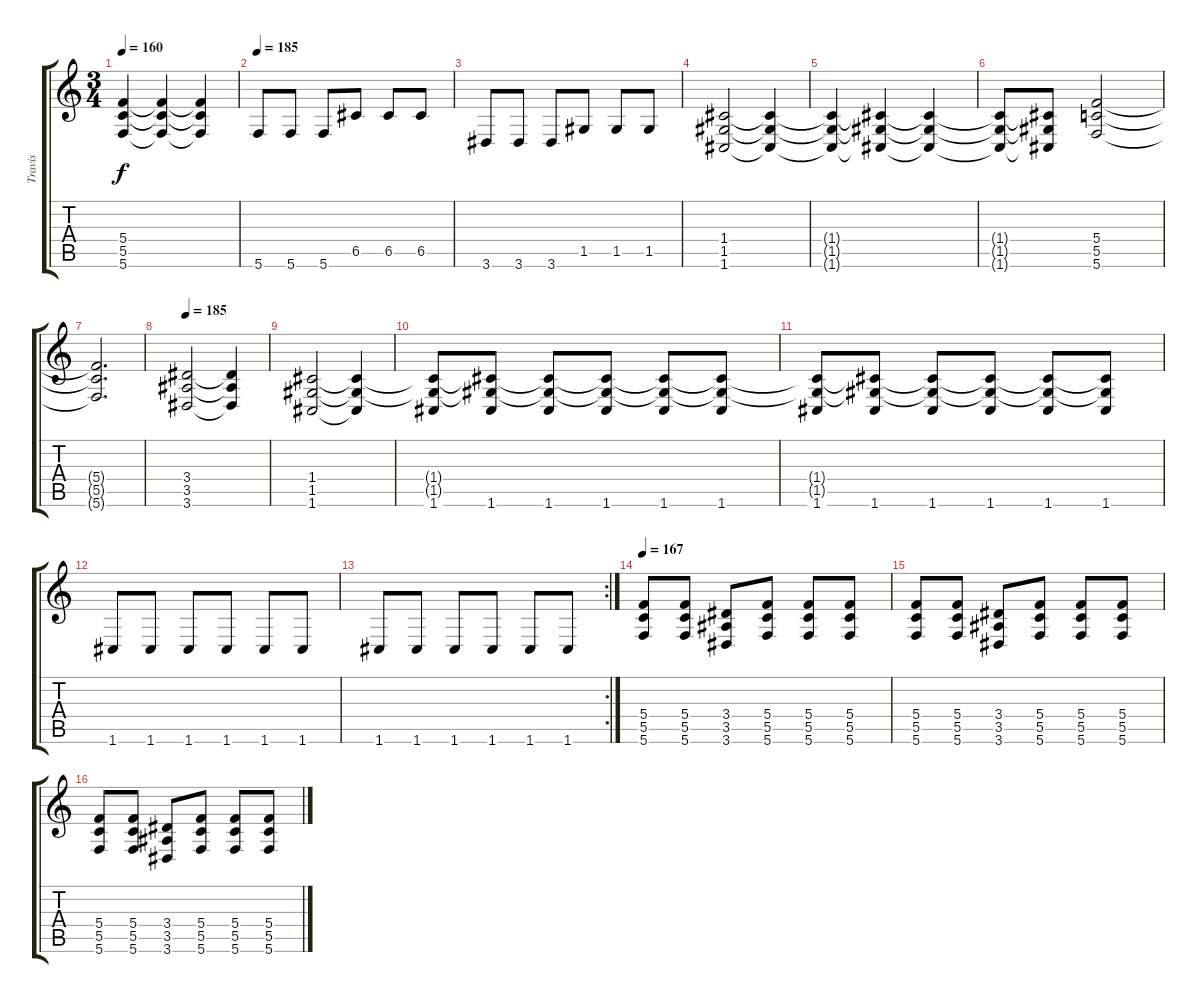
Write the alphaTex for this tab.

\track ("Travis" "Travis") {instrument overdrivenguitar}
\staff {score tabs}
\tuning (D4 A3 F3 C3 G2 C2) {hide}
\ts (3 4)
\tempo 160
\clef g2
\ks c
(5.4{t} 5.5{t} 5.6{t}).4{dy f} (5.4{t} 5.5{t} 5.6{t}).4 (5.4{t} 5.5{t} 5.6{t}).4 |
\tempo 185
5.6.8 5.6.8 5.6.8 6.5.8 6.5.8 6.5.8 |
3.6.8 3.6.8 3.6.8 1.5.8 1.5.8 1.5.8 |
(1.4 1.5 1.6).2 (1.4{t} 1.5{t} 1.6{t}).4 |
(1.4{t} 1.5{t} 1.6{t}).4 (1.4{t} 1.5{t} 1.6{t}).4 (1.4{t} 1.5{t} 1.6{t}).4 |
(1.4{t} 1.5{t} 1.6{t}).8 (1.4{t} 1.5{t} 1.6{t}).8 (5.4 5.5 5.6).2 |
(5.4{t} 5.5{t} 5.6{t}).2{d} |
\tempo 185
(3.4 3.5 3.6).2 (3.4{t} 3.5{t} 3.6{t}).4 |
(1.4 1.5 1.6).2 (1.4{t} 1.5{t} 1.6{t}).4 |
(1.4{t} 1.5{t} 1.6).8 (1.4{t} 1.5{t} 1.6).8 (1.4{t} 1.5{t} 1.6).8 (1.4{t} 1.5{t} 1.6).8 (1.4{t} 1.5{t} 1.6).8 (1.4{t} 1.5{t} 1.6).8 |
(1.4{t} 1.5{t} 1.6).8 (1.4{t} 1.5{t} 1.6).8 (1.4{t} 1.5{t} 1.6).8 (1.4{t} 1.5{t} 1.6).8 (1.4{t} 1.5{t} 1.6).8 (1.4{t} 1.5{t} 1.6).8 |
1.6.8 1.6.8 1.6.8 1.6.8 1.6.8 1.6.8 |
\rc 2
1.6.8 1.6.8 1.6.8 1.6.8 1.6.8 1.6.8 |
\tempo 167
(5.4 5.5 5.6).8 (5.4 5.5 5.6).8 (3.4 3.5 3.6).8 (5.4 5.5 5.6).8 (5.4 5.5 5.6).8 (5.4 5.5 5.6).8 |
(5.4 5.5 5.6).8 (5.4 5.5 5.6).8 (3.4 3.5 3.6).8 (5.4 5.5 5.6).8 (5.4 5.5 5.6).8 (5.4 5.5 5.6).8 |
(5.4 5.5 5.6).8 (5.4 5.5 5.6).8 (3.4 3.5 3.6).8 (5.4 5.5 5.6).8 (5.4 5.5 5.6).8 (5.4 5.5 5.6).8
